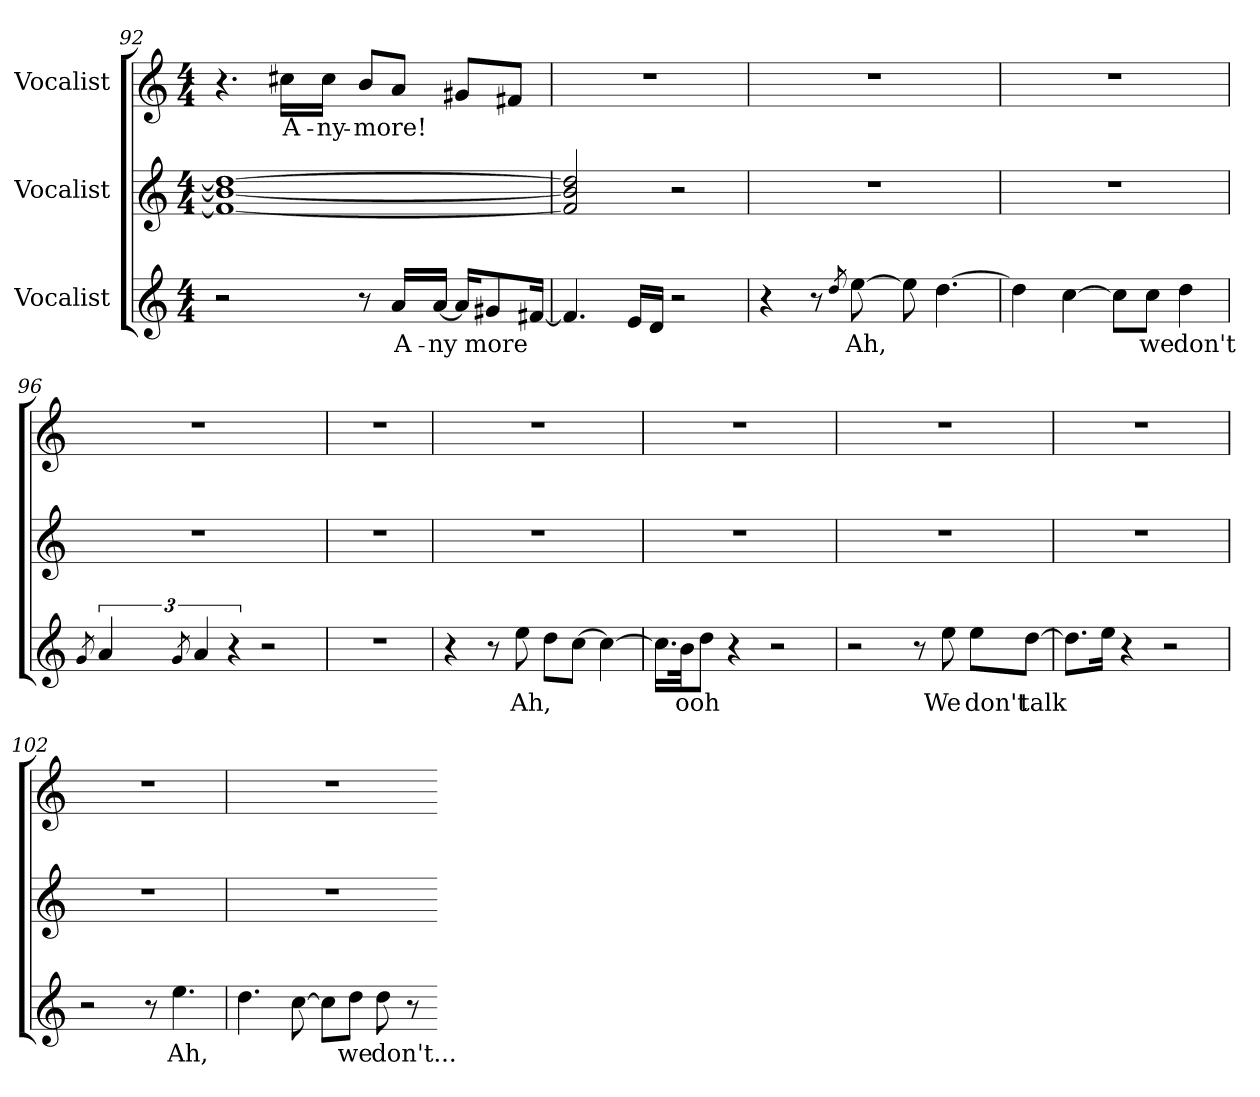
**kern	**text	**kern	**text	**kern	**text
*part3	*part3	*part2	*part2	*part1	*part1
*staff3	*staff3	*staff2	*staff2	*staff1	*staff1
*I"Vocalist	*	*I"Vocalist	*	*I"Vocalist	*
*clefG2	*	*clefG2	*	*clefG2	*
*M4/4	*	*M4/4	*	*M4/4	*
=92	=92	=92	=92	=92	=92
2r	.	1f#_ 1b_ 1dd_	_	4.r	.
.	.	.	.	16cc#X\LL	A-
.	.	.	.	16cc#\JJ	-ny-
8r	.	.	.	8b/L	-more!
16a/LL	A-	.	.	8a/J	_
[16a/JJ	-ny	.	.	.	.
16a/KL]	_	.	.	8g#X/L	_
8g#X/	more	.	.	.	.
.	.	.	.	8f#X/J	_
[16f#X/Jk	_	.	.	.	.
=93	=93	=93	=93	=93	=93
4.f#]	_	2f#] 2b] 2dd]	_	1r	.
16e/LL	_	.	.	.	.
16d/JJ	_	.	.	.	.
2r	.	2r	.	.	.
=94	=94	=94	=94	=94	=94
4r	.	1r	.	1r	.
8r	.	.	.	.	.
8qdd	_	.	.	.	.
[8ee	Ah,	.	.	.	.
8ee]	_	.	.	.	.
[4.dd	_	.	.	.	.
=95	=95	=95	=95	=95	=95
4dd]	_	1r	.	1r	.
[4cc	_	.	.	.	.
8cc\L]	_	.	.	.	.
8cc\J	we	.	.	.	.
4dd	don't	.	.	.	.
=96	=96	=96	=96	=96	=96
8qg	_	.	.	.	.
6a	_	1r	.	1r	.
8qg	_	.	.	.	.
6a	_	.	.	.	.
6r	.	.	.	.	.
2r	.	.	.	.	.
=97	=97	=97	=97	=97	=97
1r	.	1r	.	1r	.
=98	=98	=98	=98	=98	=98
4r	.	1r	.	1r	.
8r	.	.	.	.	.
8ee	Ah,	.	.	.	.
8dd\L	_	.	.	.	.
[8cc\J	_	.	.	.	.
4cc_	_	.	.	.	.
=99	=99	=99	=99	=99	=99
16.cc\LL]	_	1r	.	1r	.
32b\Jk	ooh	.	.	.	.
8dd\J	_	.	.	.	.
4r	.	.	.	.	.
2r	.	.	.	.	.
=100	=100	=100	=100	=100	=100
2r	.	1r	.	1r	.
8r	.	.	.	.	.
8ee	We	.	.	.	.
8ee\L	don't	.	.	.	.
[8dd\J	talk	.	.	.	.
=101	=101	=101	=101	=101	=101
8.dd\L]	_	1r	.	1r	.
16ee\Jk	_	.	.	.	.
4r	.	.	.	.	.
2r	.	.	.	.	.
=102	=102	=102	=102	=102	=102
2r	.	1r	.	1r	.
8r	.	.	.	.	.
4.ee	Ah,	.	.	.	.
=103	=103	=103	=103	=103	=103
4.dd	_	1r	.	1r	.
[8cc	_	.	.	.	.
8cc\L]	_	.	.	.	.
8dd\J	we	.	.	.	.
8dd	don't...	.	.	.	.
8r	.	.	.	.	.
=-	=-	=-	=-	=-	=-
*-	*-	*-	*-	*-	*-
